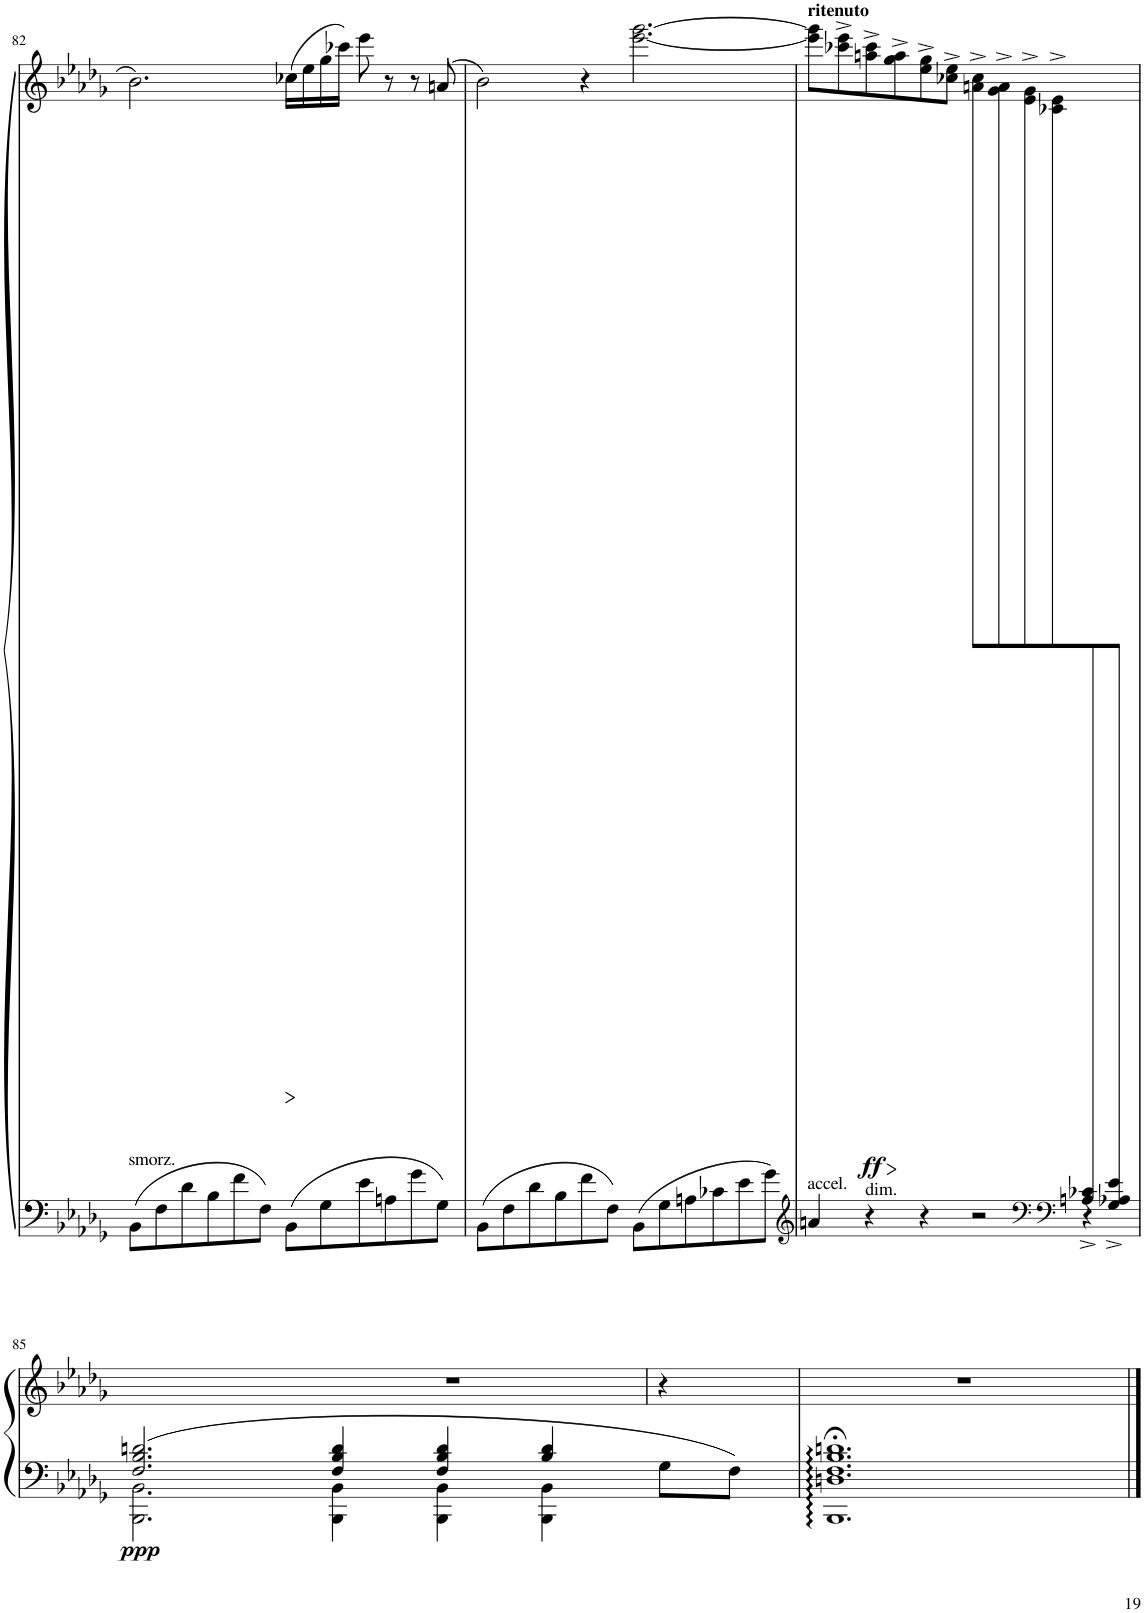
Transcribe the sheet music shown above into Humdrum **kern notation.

**kern	**kern	**dynam
*part1	*part1	*part1
*staff2	*staff1	*staff1/2
*I"Piano	*	*
*I'Pno	*	*
!!LO:PB:g=z
*clefF4	*clefG2	*
*k[b-e-a-d-g-]	*k[b-e-a-d-g-]	*
*M6/4	*M6/4	*
=82	=82	=82
!LO:TX:a:t=smorz.	!	!
8BB-\L	2.b-\	.
8F\	.	.
8d-\	.	.
8B-\	.	.
8f\	.	.
8F\J	.	.
!	!	!LO:HP:b
8BB-\L	(16cc-X\LL	>
.	16ee-\	.
8G-\	16gg-\	.
.	16ccc-X\JJ)	.
8e-\	8eee-\	.
8An\	8r	.
8g-\	8r	.
8G-\J	(8an/	.
=83	=83	=83
8BB-\L	2b-\)	.
8F\	.	.
8d-\	.	.
8B-\	.	.
8f\	4r	.
8F\J	.	.
!	!	!LO:DY:b
8BB-\L	[2.eee-\ [2.ggg-\	ff
8G-\	.	.
8An\	.	.
8c-X\	.	.
8e-\	.	.
8g-\J	.	.
.	.	]
=84	=84	=84
*clefG2	*	*
*^	*	*
!	!	!LO:TX:a:B:t=ritenuto	!
!LO:TX:a:t=accel.	!	!	!
4ryy	4an/	8eee-\] 8ggg-\]L	.
.	.	8ccc-X\^ 8eee-\^	.
!	!LO:TX:a:t=dim.	!	!
.	4r	8aan\^ 8ccc-\^	.
.	.	8gg-\^ 8aa\^	.
.	4r	8ee-\^ 8gg-\^	.
.	.	8cc-X\^ 8ee-\^J	.
.	2r	8an\^ 8cc-\^L	.
.	.	8g-\^ 8a\^	.
.	.	8e-\^ 8g-\^	.
*clefF4	*	*	*
.	.	8c-X\^ 8e-\^	.
*clefF4	*	*	*
8An/^ 8c-X/^	4r	4ryy	.
8G-/^ 8A-X/^ 8e-/^J	.	.	.
!!LO:LB:g=z
=85	=85	=85	=85
!	!	!	!LO:DY:b=2
2.F/ 2.B-/ 2.dn/	2.BBB-\ 2.BB-\	1.r	ppp
4F/ 4B-/ 4d/	4BBB-\ 4BB-\	.	.
4F/ 4B-/ 4d/	4BBB-\ 4BB-\	.	.
4B-/ 4d/	4BBB-\ 4BB-\	.	.
8G-\L	4ryy	4r	.
8F\J	.	.	.
*v	*v	*	*
=86	=86	=86
1.BBB-:;< 1.Dn:;< 1.F:;< 1.B-:;< 1.dn:;<	1.r	.
==	==	==
*-	*-	*-
